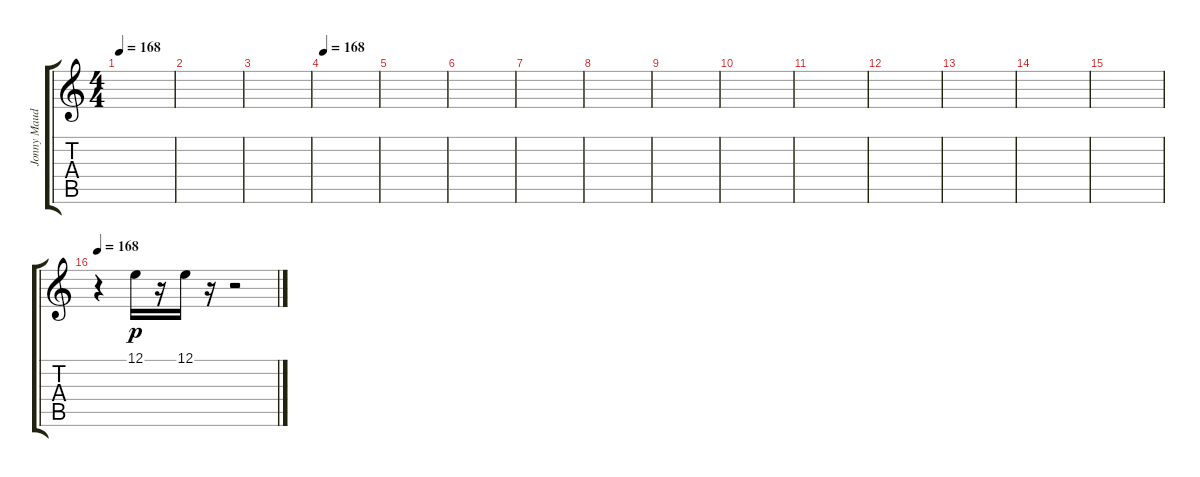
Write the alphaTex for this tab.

\track ("Jonny Maudling (Brass)" "Jonny Maud") {instrument brasssection}
\staff {score tabs}
\tuning (E4 B3 G3 D3 A2 E2) {hide}
\ts (4 4)
\tempo 168
\clef g2
\ks c
|
|
|
\tempo 168
|
|
|
|
|
|
|
|
|
|
|
|
\tempo 168
r.4 12.1.16{dy p} r.16 12.1.16 r.16 r.2
